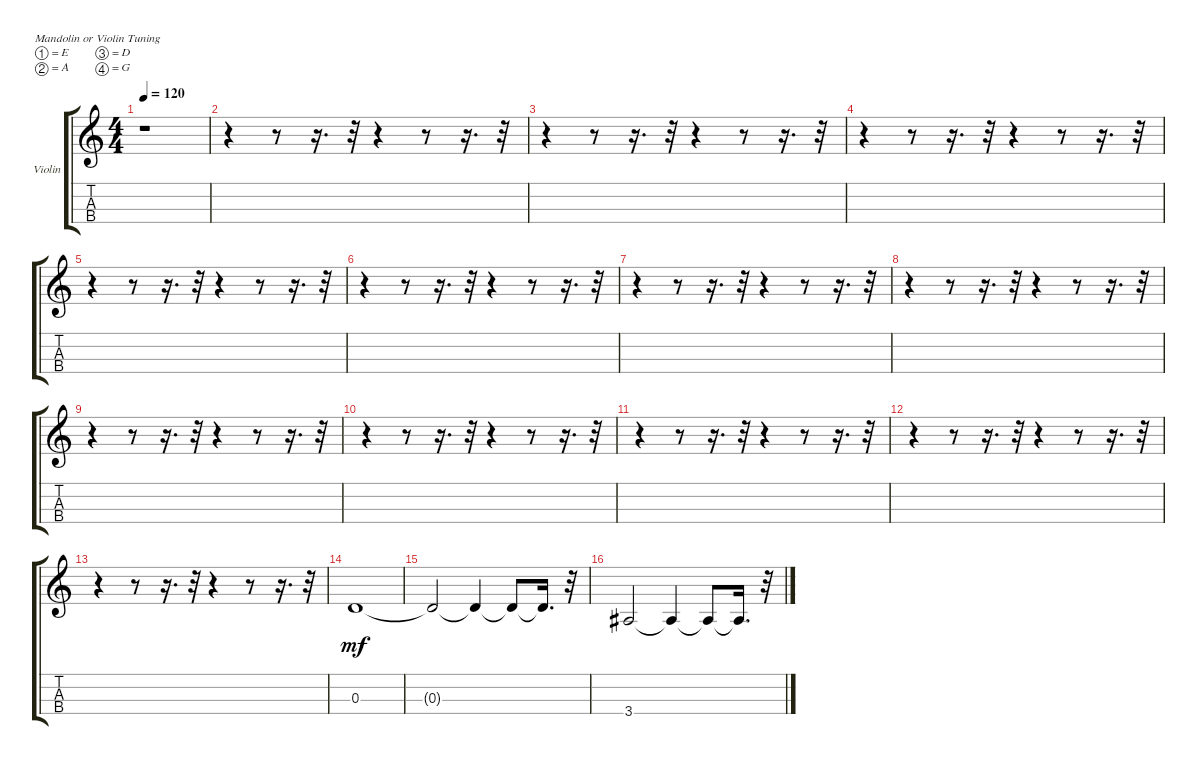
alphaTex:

\bracketExtendMode groupsimilarinstruments
\firstSystemTrackNameOrientation horizontal
\otherSystemsTrackNameOrientation horizontal
\track ("" "Violin") {instrument violin}
\staff {score tabs}
\tuning (E5 A4 D4 G3)
\ts (4 4)
\tempo 120
\clef g2
\ks c
r.1{dy mf instrument violin} |
r.4 r.8 r.16{d} r.32 r.4 r.8 r.16{d} r.32 |
r.4 r.8 r.16{d} r.32 r.4 r.8 r.16{d} r.32 |
r.4 r.8 r.16{d} r.32 r.4 r.8 r.16{d} r.32 |
r.4 r.8 r.16{d} r.32 r.4 r.8 r.16{d} r.32 |
r.4 r.8 r.16{d} r.32 r.4 r.8 r.16{d} r.32 |
r.4 r.8 r.16{d} r.32 r.4 r.8 r.16{d} r.32 |
r.4 r.8 r.16{d} r.32 r.4 r.8 r.16{d} r.32 |
r.4 r.8 r.16{d} r.32 r.4 r.8 r.16{d} r.32 |
r.4 r.8 r.16{d} r.32 r.4 r.8 r.16{d} r.32 |
r.4 r.8 r.16{d} r.32 r.4 r.8 r.16{d} r.32 |
r.4 r.8 r.16{d} r.32 r.4 r.8 r.16{d} r.32 |
r.4 r.8 r.16{d} r.32 r.4 r.8 r.16{d} r.32 |
0.3.1 |
0.3{t}.2 0.3{t}.4 0.3{t}.8 0.3{t}.16{d} r.32 |
3.4.2 3.4{t}.4 3.4{t}.8 3.4{t}.16{d} r.32
